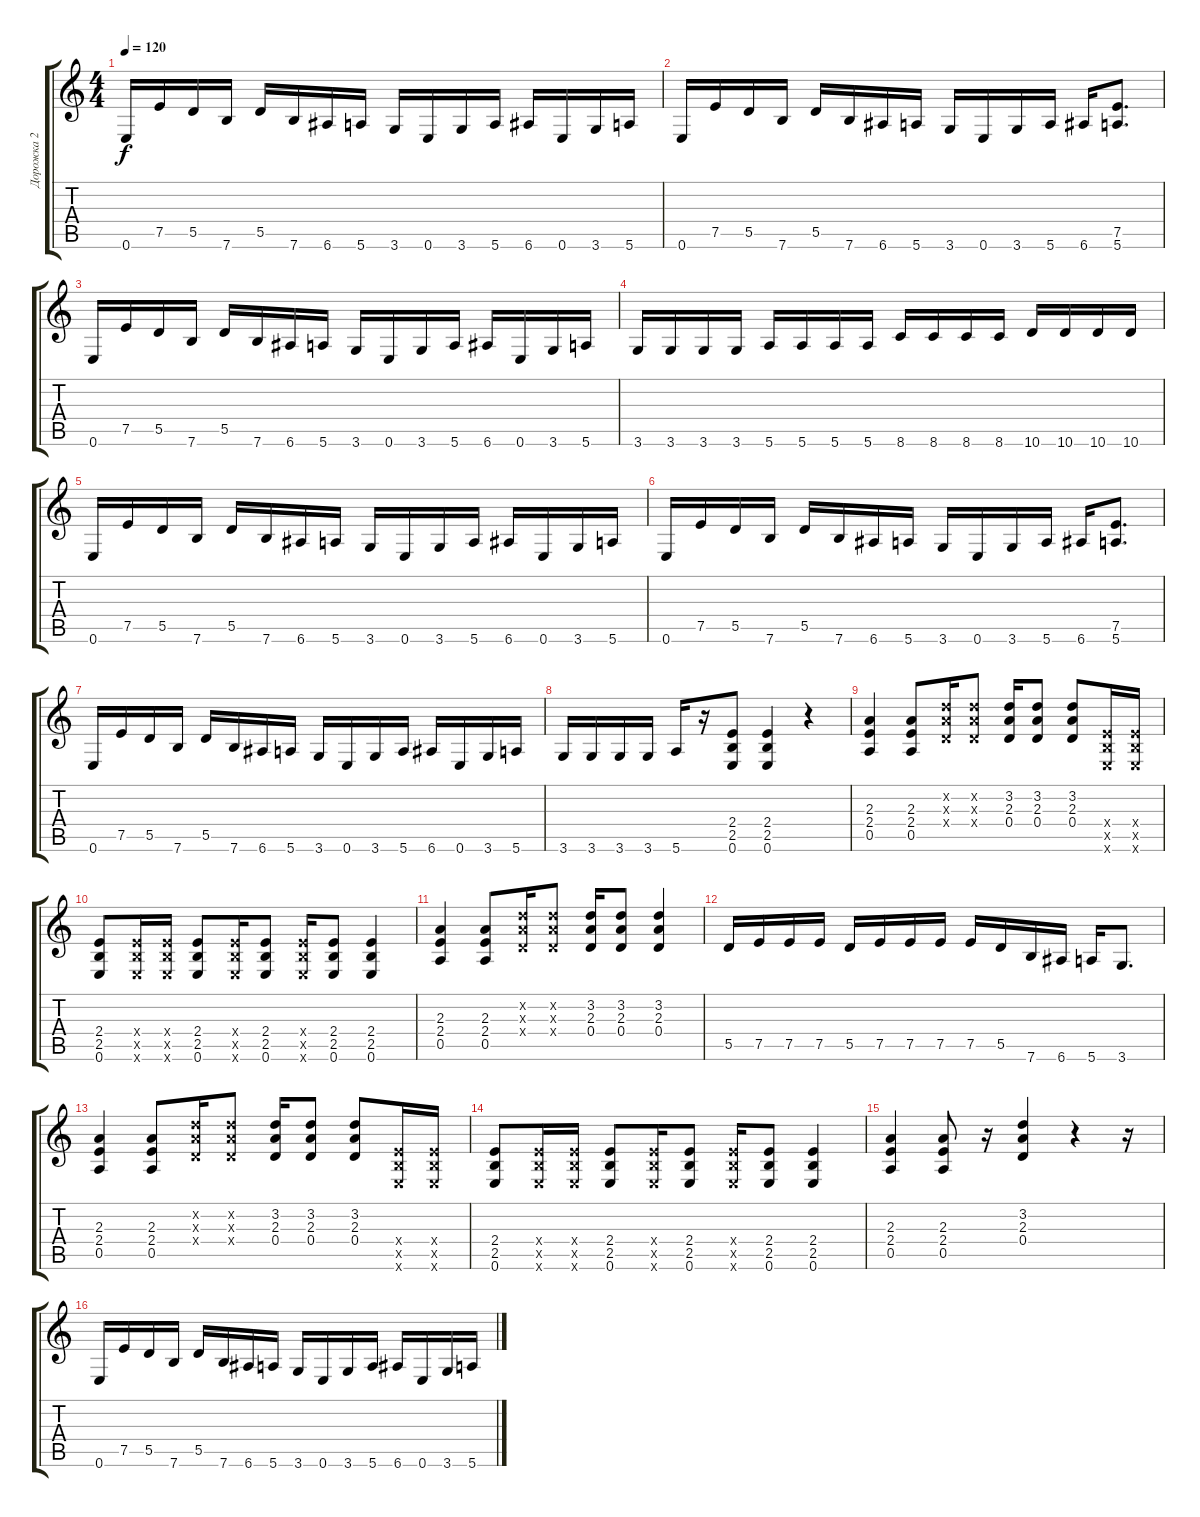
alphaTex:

\track ("Дорожка 2" "Дорожка 2") {instrument distortionguitar}
\staff {score tabs}
\tuning (E4 B3 G3 D3 A2 E2) {hide}
\ts (4 4)
\tempo 120
\clef g2
\ks c
0.6.16{dy f} 7.5.16 5.5.16 7.6.16 5.5.16 7.6.16 6.6.16 5.6.16 3.6.16 0.6.16 3.6.16 5.6.16 6.6.16 0.6.16 3.6.16 5.6.16 |
0.6.16 7.5.16 5.5.16 7.6.16 5.5.16 7.6.16 6.6.16 5.6.16 3.6.16 0.6.16 3.6.16 5.6.16 6.6.16 (7.5 5.6).8{d} |
0.6.16 7.5.16 5.5.16 7.6.16 5.5.16 7.6.16 6.6.16 5.6.16 3.6.16 0.6.16 3.6.16 5.6.16 6.6.16 0.6.16 3.6.16 5.6.16 |
3.6.16 3.6.16 3.6.16 3.6.16 5.6.16 5.6.16 5.6.16 5.6.16 8.6.16 8.6.16 8.6.16 8.6.16 10.6.16 10.6.16 10.6.16 10.6.16 |
0.6.16 7.5.16 5.5.16 7.6.16 5.5.16 7.6.16 6.6.16 5.6.16 3.6.16 0.6.16 3.6.16 5.6.16 6.6.16 0.6.16 3.6.16 5.6.16 |
0.6.16 7.5.16 5.5.16 7.6.16 5.5.16 7.6.16 6.6.16 5.6.16 3.6.16 0.6.16 3.6.16 5.6.16 6.6.16 (7.5 5.6).8{d} |
0.6.16 7.5.16 5.5.16 7.6.16 5.5.16 7.6.16 6.6.16 5.6.16 3.6.16 0.6.16 3.6.16 5.6.16 6.6.16 0.6.16 3.6.16 5.6.16 |
3.6.16 3.6.16 3.6.16 3.6.16 5.6.16 r.16 (2.4 2.5 0.6).8 (2.4 2.5 0.6).4 r.4 |
(2.3 2.4 0.5).4 (2.3 2.4 0.5).8 (3.2{x} 2.3{x} 0.4{x}).16 (3.2{x} 2.3{x} 0.4{x}).8 (3.2 2.3 0.4).16 (3.2 2.3 0.4).8 (3.2 2.3 0.4).8 (2.4{x} 2.5{x} 0.6{x}).16 (2.4{x} 2.5{x} 0.6{x}).16 |
(2.4 2.5 0.6).8 (2.4{x} 2.5{x} 0.6{x}).16 (2.4{x} 2.5{x} 0.6{x}).16 (2.4 2.5 0.6).8 (2.4{x} 2.5{x} 0.6{x}).16 (2.4 2.5 0.6).8 (2.4{x} 2.5{x} 0.6{x}).16 (2.4 2.5 0.6).8 (2.4 2.5 0.6).4 |
(2.3 2.4 0.5).4 (2.3 2.4 0.5).8 (3.2{x} 2.3{x} 0.4{x}).16 (3.2{x} 2.3{x} 0.4{x}).8 (3.2 2.3 0.4).16 (3.2 2.3 0.4).8 (3.2 2.3 0.4).4 |
5.5.16 7.5.16 7.5.16 7.5.16 5.5.16 7.5.16 7.5.16 7.5.16 7.5.16 5.5.16 7.6.16 6.6.16 5.6.16 3.6.8{d} |
(2.3 2.4 0.5).4 (2.3 2.4 0.5).8 (3.2{x} 2.3{x} 0.4{x}).16 (3.2{x} 2.3{x} 0.4{x}).8 (3.2 2.3 0.4).16 (3.2 2.3 0.4).8 (3.2 2.3 0.4).8 (2.4{x} 2.5{x} 0.6{x}).16 (2.4{x} 2.5{x} 0.6{x}).16 |
(2.4 2.5 0.6).8 (2.4{x} 2.5{x} 0.6{x}).16 (2.4{x} 2.5{x} 0.6{x}).16 (2.4 2.5 0.6).8 (2.4{x} 2.5{x} 0.6{x}).16 (2.4 2.5 0.6).8 (2.4{x} 2.5{x} 0.6{x}).16 (2.4 2.5 0.6).8 (2.4 2.5 0.6).4 |
(2.3 2.4 0.5).4 (2.3 2.4 0.5).8 r.16 (3.2 2.3 0.4).4 r.4 r.16 |
0.6.16 7.5.16 5.5.16 7.6.16 5.5.16 7.6.16 6.6.16 5.6.16 3.6.16 0.6.16 3.6.16 5.6.16 6.6.16 0.6.16 3.6.16 5.6.16
